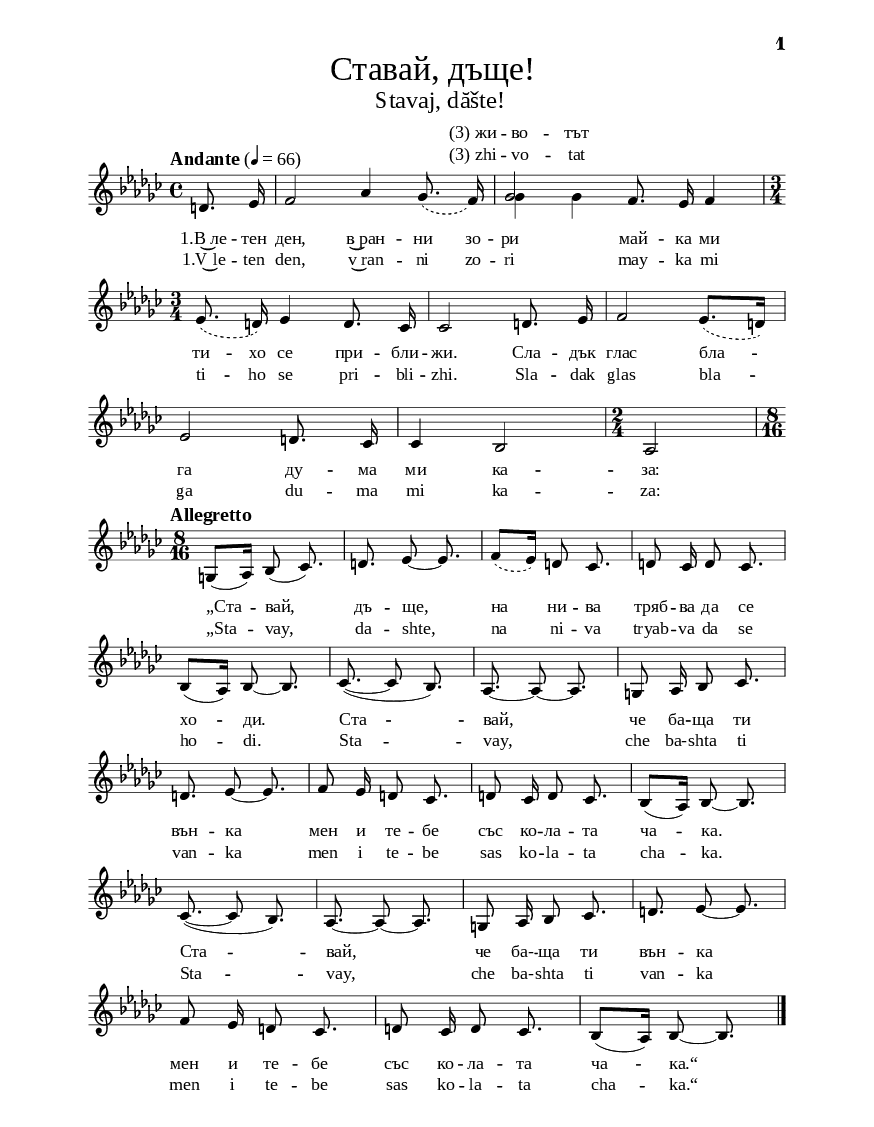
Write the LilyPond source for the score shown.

\version "2.24.3"

% include paper part and global functions
\include "include/globals.ily"

"rightBraces018" = \markup {
  \column {
    % repeat braces
    \translate #'(0 . -12.6 )
    \right-brace #18

    \translate #'(0 . -22.4 )
    \right-brace #18

  
  }
  \column {
    % repeat numbers
    \translate #'(0 . -13.2 )
    2

    \translate #'(0 . -24.2 )
    2


  }
}

\bookpart {
  \label #'ref142
  \tocItem \markup "Ставай, дъще! – Stavaj, dăšte!"
  \include "include/bookpart-paper.ily"
  \score {
    \include "include/score-layout.ily"

    <<
      \new Lyrics = "tempVoiceLyricsBG" \with {
        % lyrics above a staff should have this override
        \override VerticalAxisGroup.staff-affinity = #DOWN
      }
      \new Lyrics = "tempVoiceLyricsEN" \with {
        \override VerticalAxisGroup.staff-affinity = #DOWN
      }

    \new Voice = "mainVoice" \absolute {
      \clef treble
    
      \key ges \major
  
      \time 4/4
      \tempoFunc "Andante" 4 "66"
      \autoBeamOff
      \partial 4
      d'8. es'16 | % 2
      f'2 as'4 \phrasingSlurDown \phrasingSlurDashed ges'8. \(
      <<
        % now temporary add a second voice
        {
          \voiceTwo % this voice is in the same context as parent
          \hideNotes f'16 \) \unHideNotes \phrasingSlurNeutral | % 3
          \stemUp ges'2 \stemNeutral
        }
        \new Voice = "tempVoice" {
          % this is a new voice context
          \voiceOne \autoBeamOff
          f'16 | % 3
          \stemDown ges'4 ges'4 \stemNeutral
        }
      >>
      \oneVoice

      f'8. 
      
      es'16 f'4 \break | % 4
      \time 3/4 \phrasingSlurDashed es'8. \( d'16 \) \phrasingSlurNeutral es'4 d'8. ces'16 | % 5
      ces'2 d'8. es'16 | % 6
      f'2 \slurDashed es'8. [( d'16 )] \slurNeutral \break | % 7
      es'2 d'8. ces'16 | % 8
      ces'4 bes2 | % 9
      \time 2/4  as2 \break |
      \time 8/16  |
      \tempo "Allegretto" \slurSolid g8 [( as16 )] bes8 ( ces'8. ) | % 11
      d'8. es'8 ~ es'8. | % 12
      \slurDashed f'8 [( es'16 )] d'8 ces'8. | % 13
      d'8 ces'16 d'8 ces'8. \break | % 14
      \slurSolid bes8 [( as16 )] bes8 ~ bes8. | % 15
      ces'8. ( ~ ces'8 bes8. ) | % 16
      as8. ~ as8 ~ as8. | % 17
      g8 as16 bes8 ces'8. \break | % 18
      d'8. es'8 ~ es'8. | % 19
      f'8 es'16 d'8 ces'8. |
      d'8 ces'16 d'8 ces'8. | % 21
      bes8 [( as16 )] bes8 ~ bes8. \break | % 22
      ces'8. ( ~ ces'8 bes8. ) | % 23
      as8. ~ as8 ~ as8. | % 24
      g8 as16 bes8 ces'8. | % 25
      d'8. es'8 ~ es'8. \break | % 26
      f'8 es'16 d'8 ces'8. | % 27
      d'8 ces'16 d'8 ces'8. | % 28
      bes8 [( as16 )] bes8 ~ bes8. \bar "|."
    }
   
   
   \new Lyrics \lyricsto "mainVoice" {
      "1.В~ле" -- тен
      ден, в~ран -- ни зо -- ри май -- ка ми ти -- хо се при --
      бли -- жи. Сла -- дък глас бла -- га ду -- ма ми
      ка -- за: „Ста -- вай, дъ -- ще, на ни -- ва
      тряб -- ва да се хо -- ди. Ста -- вай, че ба --
      ща ти вън -- ка мен и те -- бе със ко -- ла --
      та ча -- ка. Ста -- вай, че "ба-" -- ща ти вън --
      ка мен и те -- бе със ко -- ла -- та ча --
      ка.“
   }

   \new Lyrics \lyricsto "mainVoice" {
        "1.V~le" -- ten
        den, v~ran -- ni zo -- ri may -- ka mi ti -- ho se pri --
        bli -- zhi. Sla -- dak glas bla -- ga du -- ma mi
        ka -- za: „Sta -- vay, da -- shte, na ni -- va
        tryab -- va da se ho -- di. Sta -- vay, che "ba-" --
        shta ti van -- ka men i te -- be sas ko -- la --
        ta cha -- ka. Sta -- vay, che "ba-" -- shta ti van --
        ka men i te -- be sas ko -- la -- ta cha --
        ka.“
   }

   \context Lyrics = "tempVoiceLyricsBG" {
     \lyricsto "tempVoice" {
       "(3) жи" -- во -- тът
     }
   }
   
   \context Lyrics = "tempVoiceLyricsEN" {
     \lyricsto "tempVoice" {
       "(3) zhi" -- vo -- tat
     }
   }

   >>

    \header {
      title = \titleFunc "Ставай, дъще! "" Stavaj, dăšte!"
    }

    \midi{}
    


  } % score
  
  
    \pageBreak

    \markup \fontsize #bgCoupletFontSize {
   
    \override #`(baseline-skip . ,bgCoupletBaselineSkip) % affects space between column lines
    \column {
          \line {   2. Слънцето щом изгрей,}
          \line {   "   " ти на нивата трябва да си.}
          \line {   "   " С’ сърп в ръка, с песен ти}
          \line {   "   " деня срещни. Ставай, дъще,}
          \line {   "   " Слънце дома да не те завари.}
          \line {   "   " Ставай, че моми и момци –}
          \line {   "   " вси към нивата са веч тръгнали.}
          \line {   "   " }
          \line {   3.  Нива е, дъще, животът,}
          \line {   "   " де доброто семе се сей.}
          \line {   "   " Кат израсне, живот внася}
          \line {   "   " то във нас. Ставай, дъще,}
          \line {   "   " Любовта днес мен и тебе чака.}
          \line {   "   " Ставай, (2)тя ни носи}
          \line {   "   " своята нова, жива премяна.}
          \line {   "   "  Ставай, че животът вънка мен}
          \line {   "   "  и тебе с благост вече чака.“}
        }
    
    \"rightBraces018"

    \hspace #4
    \override #`(baseline-skip . ,bgCoupletBaselineSkip)
    \column {
          \line {   2. Slantseto shtom izgrey,}
          \line {   "   " ti na nivata tryabva da si.}
          \line {   "   " S’ sarp v raka, s pesen ti}
          \line {   "   " denya sreshtni. Stavay, dashte,}
          \line {   "   " Slantse doma da ne te zavari.}
          \line {   "   " Stavay, che momi i momtsi –}
          \line {   "   " vsi kam nivata sa vech tragnali.}
          \line {   "   " }
          \line {   3.  Niva e, dashte, zhivotat,}
          \line {   "   " de dobroto seme se sey.}
          \line {   "   " Kat izrasne, zhivot vnasya}
          \line {   "   " to vav nas. Stavay, dashte,}
          \line {   "   " Lyubovta dnes men i tebe chaka.}
          \line {   "   " Stavay, tya ni nosi}
          \line {   "   " svoyata nova, zhiva premyana.}
          \line {   "   "  Stavay, che zhivotat vanka men}
          \line {   "   "  i tebe s blagost veche chaka.“}
    }
   \"rightBraces018"

  }

 
 \markup \empty-two

  % include foreign translation(s) of the song
  \version "2.24.3"

\markup \fill-line { \fontsize #deTitleFontSize "Steh' auf, Tochter!" }
\markup \null
\markup \null
\markup \abs-fontsize #10 {
  \override #`(baseline-skip . ,deCoupletBaselineSkip)

  \column {
    \line { 1. An einem Sommertag, in der frühen Morgenröte, }

    \line { "   " näherte sich mir meine Mutter leise.}

    \line { "   "Mit süßer Stimme sagte sie mir ein gütiges Wort:}

    \line { "   " „Stehe auf, Tochter, weil auf den Acker gegangen werden soll.}

    \line { "   "Stehe auf, }

    \line { "   " weil dein Vater draußen auf mich und auf dich mit dem Gespann wartet.“}
   \vspace #0.5

    \line { 2. Wenn die Sonne aufgeht, sollst du auf dem Acker sein.}

    \line { "   " Mit der Sichel in der Hand und mit einem Lied begrüße den Tag.}

    \line { "   "Stehe auf, Tochter, damit die Sonne dich nicht im Hause findet.}

    \line { "   "Stehe auf, Tochter, }
    
      \line { "   " weil alle Mädchen und Jungen schon zum Acker aufgebrochen sind.}

    \vspace #0.5

    \line { 3. Der Acker, meine Tochter, ist das Leben,}

    \line { "   "wo der gute Samen gesät wird.}

    \line { "   "Wenn er gedeiht, dann trägt er Leben in uns hinein.}

    \line { "   "Stehe auf, Tochter, die Liebe wartet heute auf mich und auf dich.}

    \line { "   "Stehe auf, sie bringt uns ihr neues, lebendiges Gewand.}

    \line { "   "Stehe auf, }

    \line { "   "weil das Leben draußen schon auf mich und auf dich mit Güte wartet.}
  }
}


} % bookpart
